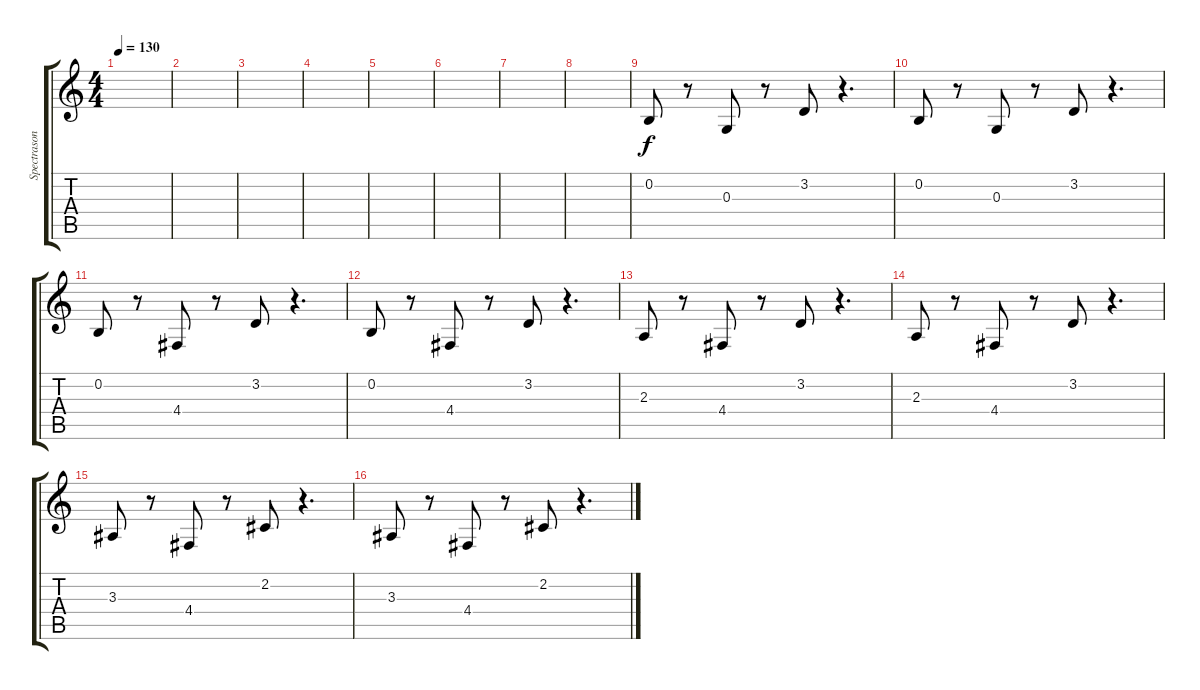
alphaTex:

\track ("Spectrasonics Omnisphere" "Spectrason") {instrument pad2warm}
\staff {score tabs}
\tuning (E4 B3 G3 D3 A2 E2) {hide}
\ts (4 4)
\tempo 130
\clef g2
\ks c
|
|
|
|
|
|
|
|
0.2.8{instrument pad3polysynth} r.8 0.3.8 r.8 3.2.8 r.4{d} |
0.2.8{instrument pad3polysynth} r.8 0.3.8 r.8 3.2.8 r.4{d} |
0.2.8{instrument pad3polysynth} r.8 4.4.8 r.8 3.2.8 r.4{d} |
0.2.8{instrument pad3polysynth} r.8 4.4.8 r.8 3.2.8 r.4{d} |
2.3.8 r.8 4.4.8 r.8 3.2.8 r.4{d} |
2.3.8 r.8 4.4.8 r.8 3.2.8 r.4{d} |
3.3.8 r.8 4.4.8 r.8 2.2.8 r.4{d} |
3.3.8 r.8 4.4.8 r.8 2.2.8 r.4{d}
